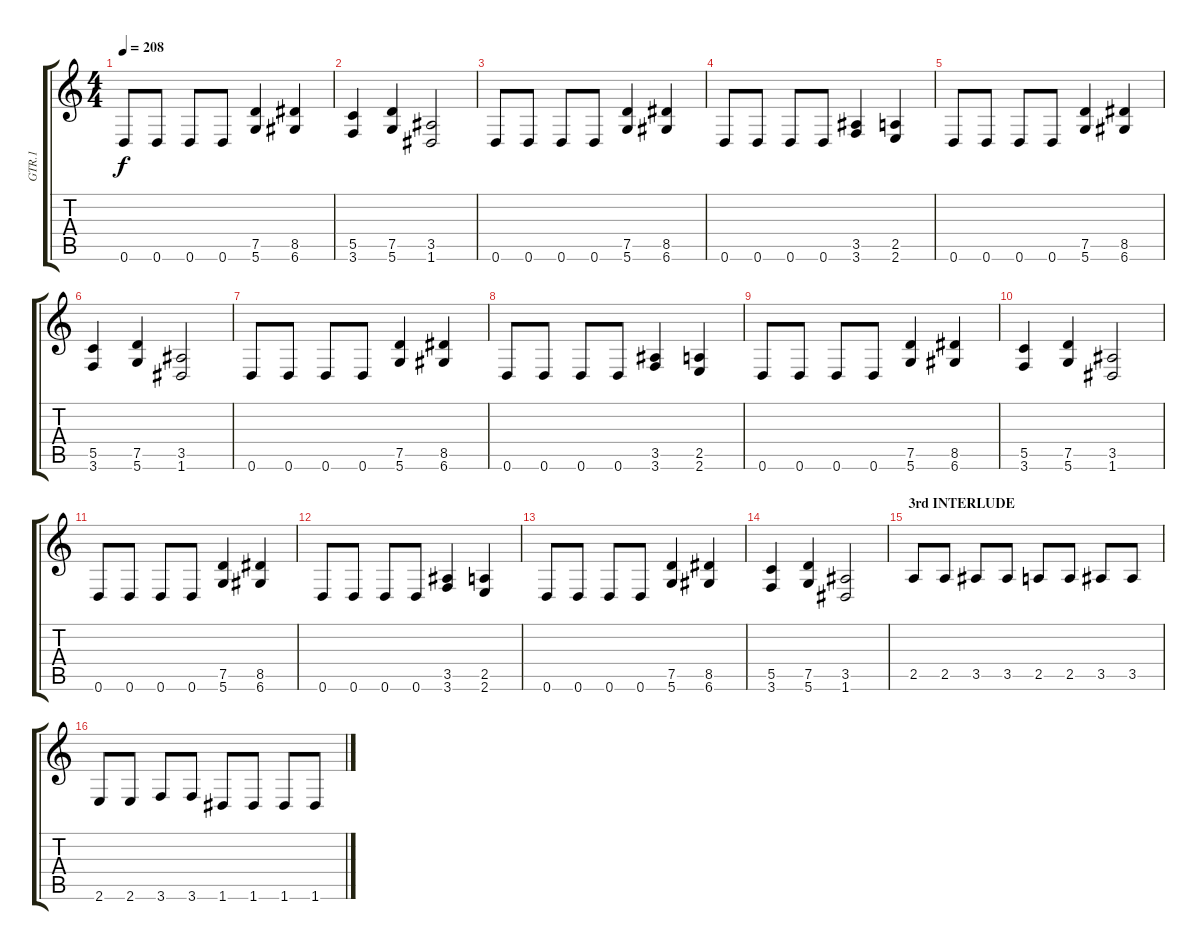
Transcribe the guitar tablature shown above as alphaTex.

\track ("GTR.1" "GTR.1") {instrument distortionguitar}
\staff {score tabs}
\tuning (D4 A3 F3 C3 G2 D2) {hide}
\ts (4 4)
\tempo 208
\clef g2
\ks c
0.6.8{dy f} 0.6.8 0.6.8 0.6.8 (7.5 5.6).4 (8.5 6.6).4 |
(5.5 3.6).4 (7.5 5.6).4 (3.5 1.6).2 |
0.6.8 0.6.8 0.6.8 0.6.8 (7.5 5.6).4 (8.5 6.6).4 |
0.6.8 0.6.8 0.6.8 0.6.8 (3.5 3.6).4 (2.5 2.6).4 |
0.6.8 0.6.8 0.6.8 0.6.8 (7.5 5.6).4 (8.5 6.6).4 |
(5.5 3.6).4 (7.5 5.6).4 (3.5 1.6).2 |
0.6.8 0.6.8 0.6.8 0.6.8 (7.5 5.6).4 (8.5 6.6).4 |
0.6.8 0.6.8 0.6.8 0.6.8 (3.5 3.6).4 (2.5 2.6).4 |
0.6.8 0.6.8 0.6.8 0.6.8 (7.5 5.6).4 (8.5 6.6).4 |
(5.5 3.6).4 (7.5 5.6).4 (3.5 1.6).2 |
0.6.8 0.6.8 0.6.8 0.6.8 (7.5 5.6).4 (8.5 6.6).4 |
0.6.8 0.6.8 0.6.8 0.6.8 (3.5 3.6).4 (2.5 2.6).4 |
0.6.8 0.6.8 0.6.8 0.6.8 (7.5 5.6).4 (8.5 6.6).4 |
(5.5 3.6).4 (7.5 5.6).4 (3.5 1.6).2 |
\section ("" "3rd INTERLUDE")
2.5.8 2.5.8 3.5.8 3.5.8 2.5.8 2.5.8 3.5.8 3.5.8 |
2.6.8 2.6.8 3.6.8 3.6.8 1.6.8 1.6.8 1.6.8 1.6.8
